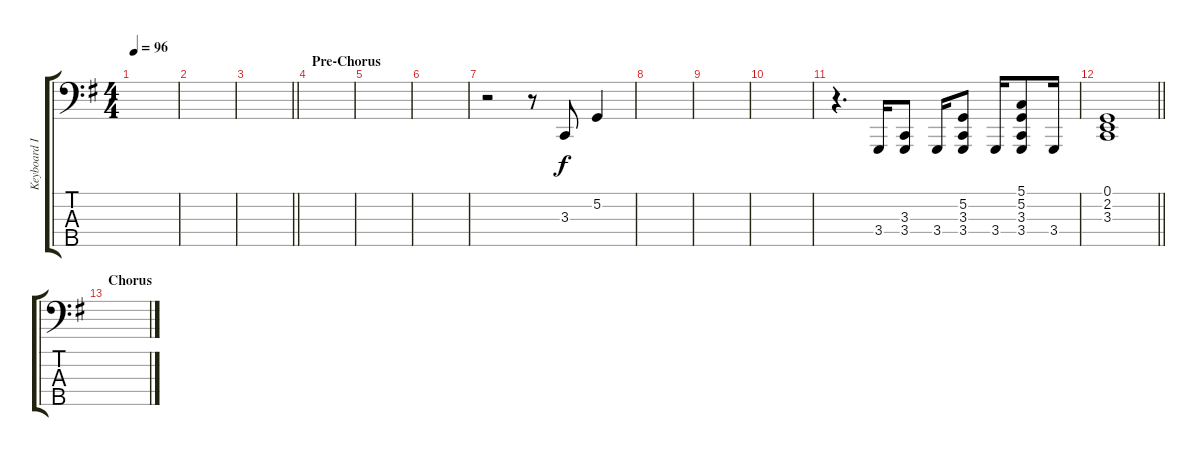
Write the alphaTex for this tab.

\track ("Keyboard II" "Keyboard I") {instrument electricgrandpiano}
\staff {score tabs}
\tuning (G2 D2 A1 E1 B0) {hide}
\ts (4 4)
\tempo 96
\clef f4
\ks g
|
|
\barLineRight lightlight
|
\section ("" "Pre-Chorus")
|
|
|
r.2 r.8 3.3.8 5.2.4 |
|
|
|
r.4{d} 3.4.16 (3.3 3.4).8 3.4.16 (5.2 3.3 3.4).8 3.4.16 (5.1 5.2 3.3 3.4).8 3.4.16 |
\barLineRight lightlight
(0.1 2.2 3.3).1 |
\section ("" "Chorus")
